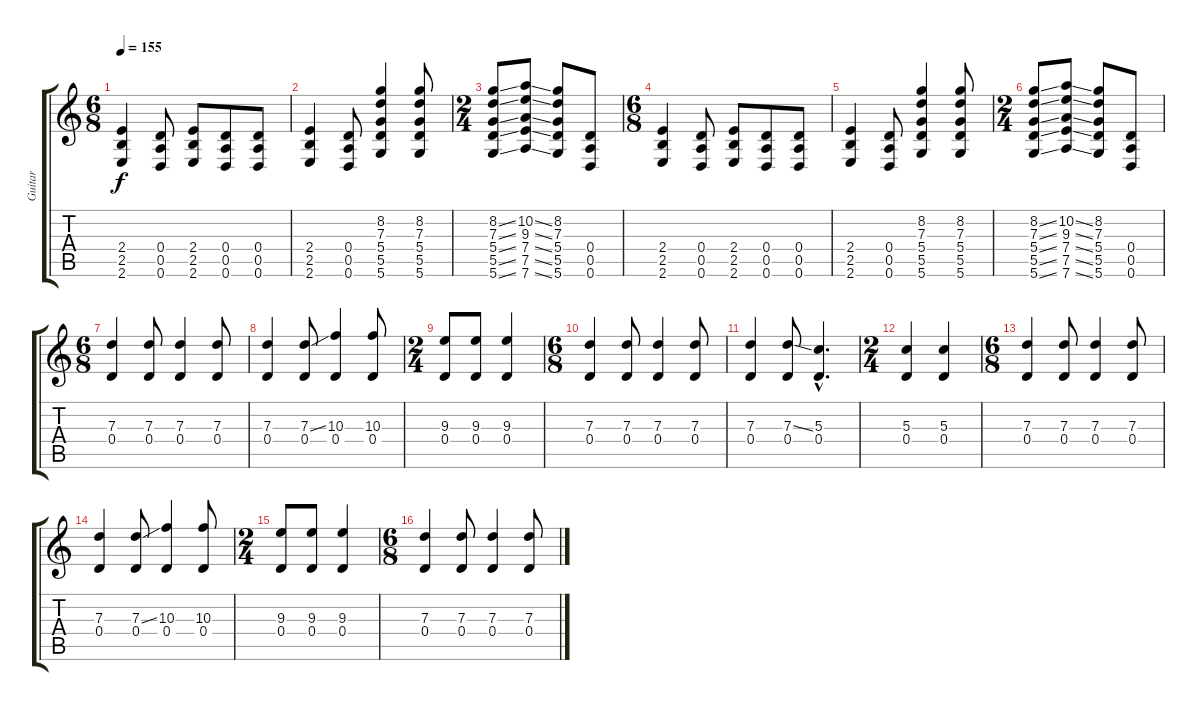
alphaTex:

\track ("Guitar" "Guitar") {instrument distortionguitar}
\staff {score tabs}
\tuning (E4 B3 G3 D3 A2 D2) {hide}
\ts (6 8)
\tempo 155
\clef g2
\ks c
(2.4 2.5 2.6).4{dy f} (0.4 0.5 0.6).8 (2.4 2.5 2.6).8 (0.4 0.5 0.6).8 (0.4 0.5 0.6).8 |
(2.4 2.5 2.6).4 (0.4 0.5 0.6).8 (8.2 7.3 5.4 5.5 5.6).4 (8.2 7.3 5.4 5.5 5.6).8 |
\ts (2 4)
(8.2{ss} 7.3{ss} 5.4{ss} 5.5{ss} 5.6{ss}).8 (10.2{ss} 9.3{ss} 7.4{ss} 7.5{ss} 7.6{ss}).8 (8.2 7.3 5.4 5.5 5.6).8 (0.4 0.5 0.6).8 |
\ts (6 8)
(2.4 2.5 2.6).4 (0.4 0.5 0.6).8 (2.4 2.5 2.6).8 (0.4 0.5 0.6).8 (0.4 0.5 0.6).8 |
(2.4 2.5 2.6).4 (0.4 0.5 0.6).8 (8.2 7.3 5.4 5.5 5.6).4 (8.2 7.3 5.4 5.5 5.6).8 |
\ts (2 4)
(8.2{ss} 7.3{ss} 5.4{ss} 5.5{ss} 5.6{ss}).8 (10.2{ss} 9.3{ss} 7.4{ss} 7.5{ss} 7.6{ss}).8 (8.2 7.3 5.4 5.5 5.6).8 (0.4 0.5 0.6).8 |
\ts (6 8)
(7.3 0.4).4 (7.3 0.4).8 (7.3 0.4).4 (7.3 0.4).8 |
(7.3 0.4).4 (7.3{ss} 0.4).8 (10.3 0.4).4 (10.3 0.4).8 |
\ts (2 4)
(9.3 0.4).8 (9.3 0.4).8 (9.3 0.4).4 |
\ts (6 8)
(7.3 0.4).4 (7.3 0.4).8 (7.3 0.4).4 (7.3 0.4).8 |
(7.3 0.4).4 (7.3{ss} 0.4).8 (5.3{hac} 0.4{hac}).4{d} |
\ts (2 4)
(5.3 0.4).4 (5.3 0.4).4 |
\ts (6 8)
(7.3 0.4).4 (7.3 0.4).8 (7.3 0.4).4 (7.3 0.4).8 |
(7.3 0.4).4 (7.3{ss} 0.4).8 (10.3 0.4).4 (10.3 0.4).8 |
\ts (2 4)
(9.3 0.4).8 (9.3 0.4).8 (9.3 0.4).4 |
\ts (6 8)
(7.3 0.4).4 (7.3 0.4).8 (7.3 0.4).4 (7.3 0.4).8
